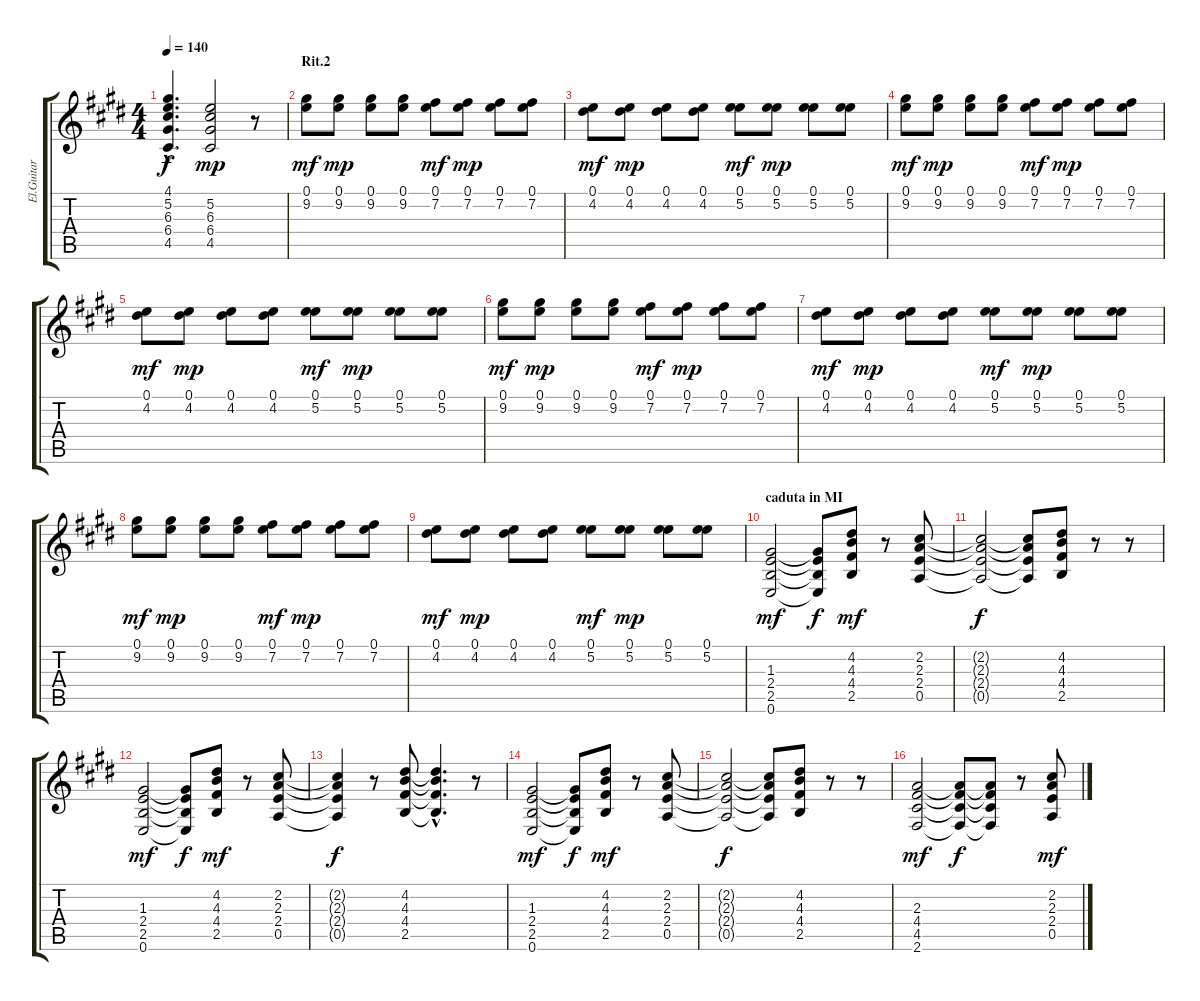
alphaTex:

\track ("El.Guitar 2" "El.Guitar ") {instrument overdrivenguitar}
\staff {score tabs}
\tuning (E4 B3 G3 D3 A2 E2) {hide}
\ts (4 4)
\tempo 140
\clef g2
\ks c#minor
(4.1{hac t} 5.2{hac t} 6.3{hac t} 6.4{hac t} 4.5{hac t}).4{d dy f} (5.2 6.3 6.4 4.5).2{dy mp} r.8 |
\section ("" "Rit.2")
(0.1 9.2).8{dy mf} (0.1 9.2).8{dy mp} (0.1 9.2).8 (0.1 9.2).8 (0.1 7.2).8{dy mf} (0.1 7.2).8{dy mp} (0.1 7.2).8 (0.1 7.2).8 |
(0.1 4.2).8{dy mf} (0.1 4.2).8{dy mp} (0.1 4.2).8 (0.1 4.2).8 (0.1 5.2).8{dy mf} (0.1 5.2).8{dy mp} (0.1 5.2).8 (0.1 5.2).8 |
(0.1 9.2).8{dy mf} (0.1 9.2).8{dy mp} (0.1 9.2).8 (0.1 9.2).8 (0.1 7.2).8{dy mf} (0.1 7.2).8{dy mp} (0.1 7.2).8 (0.1 7.2).8 |
(0.1 4.2).8{dy mf} (0.1 4.2).8{dy mp} (0.1 4.2).8 (0.1 4.2).8 (0.1 5.2).8{dy mf} (0.1 5.2).8{dy mp} (0.1 5.2).8 (0.1 5.2).8 |
(0.1 9.2).8{dy mf} (0.1 9.2).8{dy mp} (0.1 9.2).8 (0.1 9.2).8 (0.1 7.2).8{dy mf} (0.1 7.2).8{dy mp} (0.1 7.2).8 (0.1 7.2).8 |
(0.1 4.2).8{dy mf} (0.1 4.2).8{dy mp} (0.1 4.2).8 (0.1 4.2).8 (0.1 5.2).8{dy mf} (0.1 5.2).8{dy mp} (0.1 5.2).8 (0.1 5.2).8 |
(0.1 9.2).8{dy mf} (0.1 9.2).8{dy mp} (0.1 9.2).8 (0.1 9.2).8 (0.1 7.2).8{dy mf} (0.1 7.2).8{dy mp} (0.1 7.2).8 (0.1 7.2).8 |
(0.1 4.2).8{dy mf} (0.1 4.2).8{dy mp} (0.1 4.2).8 (0.1 4.2).8 (0.1 5.2).8{dy mf} (0.1 5.2).8{dy mp} (0.1 5.2).8 (0.1 5.2).8 |
\section ("" "caduta in MI")
(1.3 2.4 2.5 0.6).2{dy mf} (1.3{t} 2.4{t} 2.5{t} 0.6{t}).8{dy f} (4.2 4.3 4.4 2.5).8{dy mf} r.8 (2.2 2.3 2.4 0.5).8 |
(2.2{t} 2.3{t} 2.4{t} 0.5{t}).2{dy f} (2.2{t} 2.3{t} 2.4{t} 0.5{t}).8 (4.2 4.3 4.4 2.5).8 r.8 r.8 |
(1.3 2.4 2.5 0.6).2{dy mf} (1.3{t} 2.4{t} 2.5{t} 0.6{t}).8{dy f} (4.2 4.3 4.4 2.5).8{dy mf} r.8 (2.2 2.3 2.4 0.5).8 |
(2.2{t} 2.3{t} 2.4{t} 0.5{t}).4{dy f} r.8 (4.2 4.3 4.4 2.5).8 (4.2{hac t} 4.3{hac t} 4.4{hac t} 2.5{hac t}).4{d} r.8 |
(1.3 2.4 2.5 0.6).2{dy mf} (1.3{t} 2.4{t} 2.5{t} 0.6{t}).8{dy f} (4.2 4.3 4.4 2.5).8{dy mf} r.8 (2.2 2.3 2.4 0.5).8 |
(2.2{t} 2.3{t} 2.4{t} 0.5{t}).2{dy f} (2.2{t} 2.3{t} 2.4{t} 0.5{t}).8 (4.2 4.3 4.4 2.5).8 r.8 r.8 |
(2.3 4.4 4.5 2.6).2{dy mf} (2.3{t} 4.4{t} 4.5{t} 2.6{t}).8{dy f} (2.3{t} 4.4{t} 4.5{t} 2.6{t}).8 r.8 (2.2 2.3 2.4 0.5).8{dy mf}
